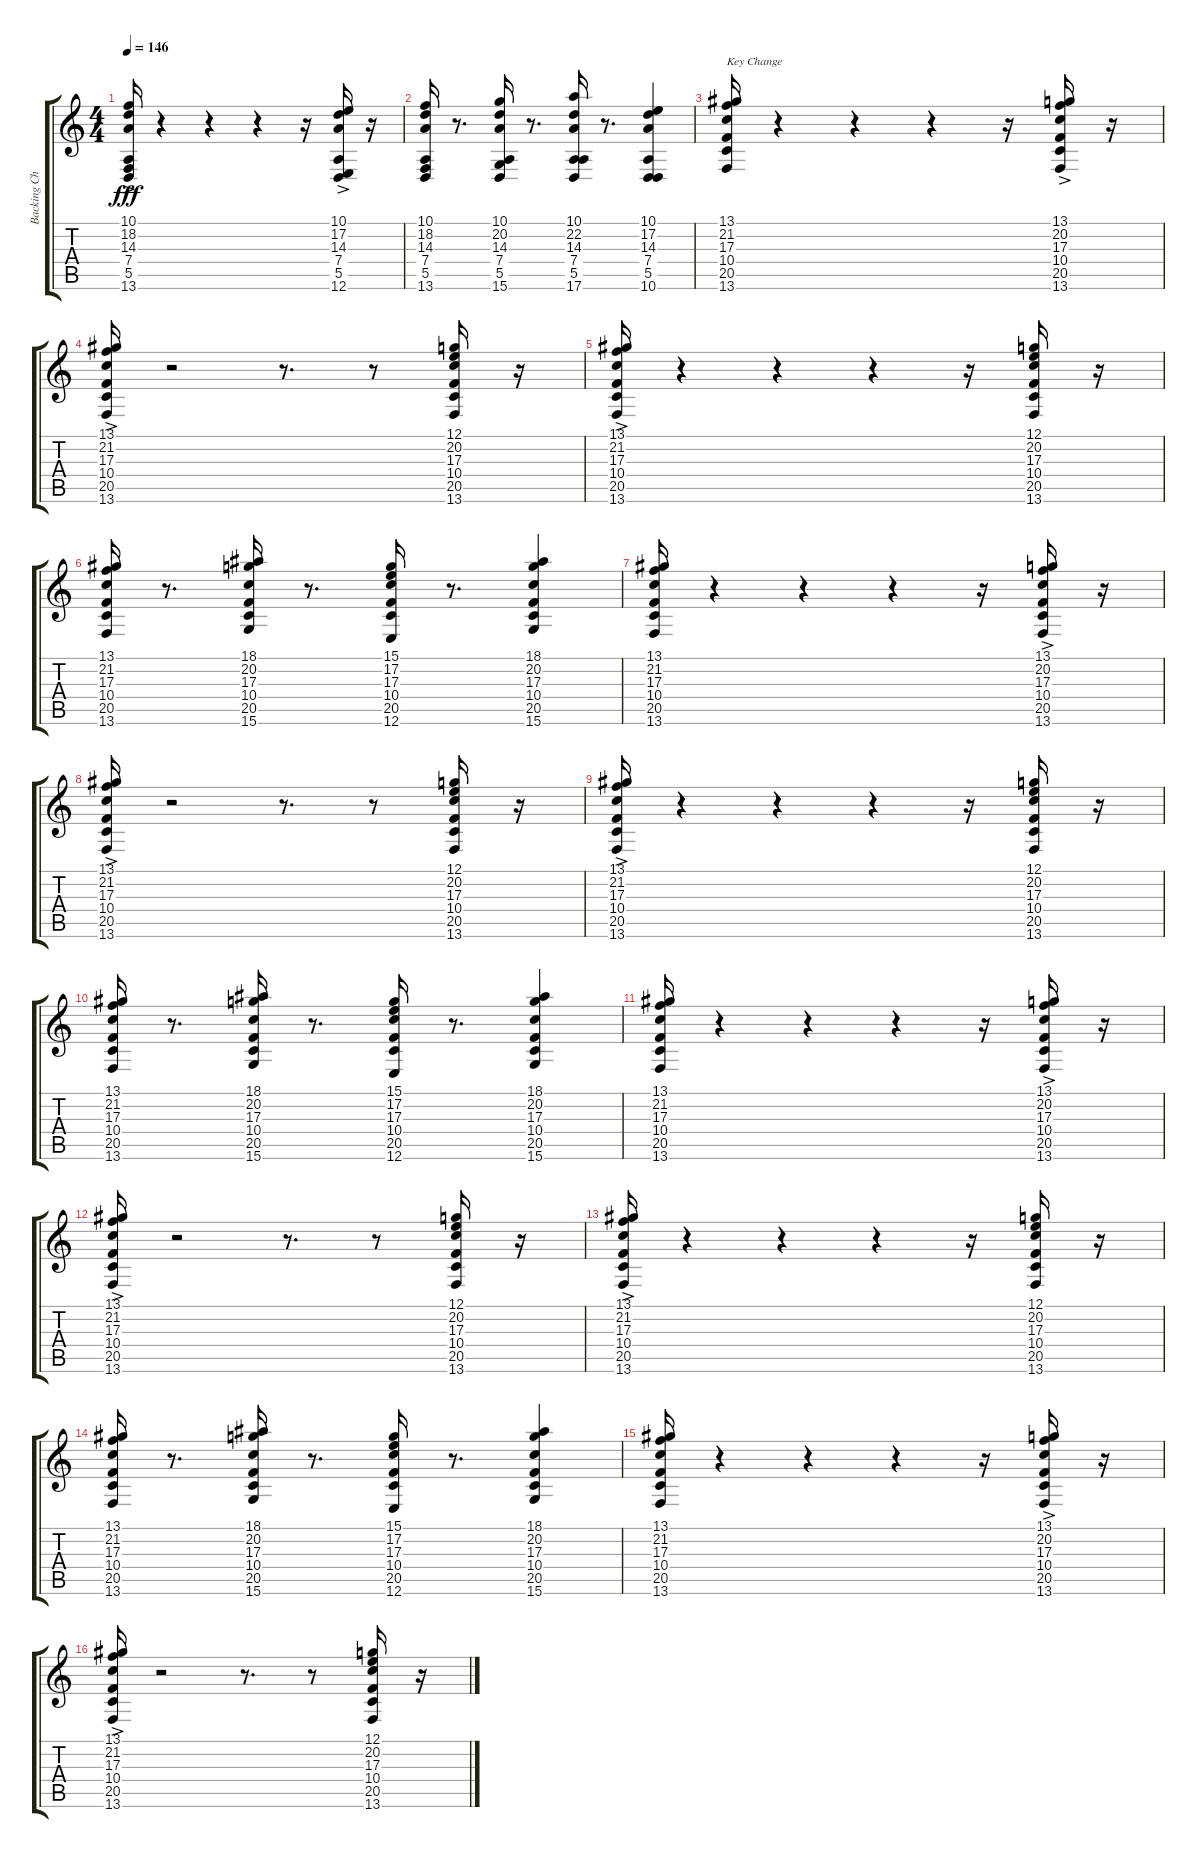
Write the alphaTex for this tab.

\track ("Backing Choir" "Backing Ch") {instrument choiraahs}
\staff {score tabs}
\tuning (E4 B3 G3 D3 A2 E2) {hide}
\ts (4 4)
\tempo 146
\clef g2
\ks c
(10.1{ac} 18.2 14.3 7.4 5.5 13.6).16{dy fff} r.4 r.4 r.4 r.16 (10.1{ac} 17.2 14.3 7.4 5.5 12.6).16 r.16 |
(10.1 18.2 14.3 7.4 5.5 13.6).16 r.8{d} (10.1 20.2 14.3 7.4 5.5 15.6).16 r.8{d} (10.1 22.2 14.3 7.4 5.5 17.6).16 r.8{d} (10.1 17.2 14.3 7.4 5.5 10.6).4 |
(13.1 21.2 17.3 10.4 20.5 13.6).16{txt "Key Change"} r.4 r.4 r.4 r.16 (13.1{ac} 20.2{ac} 17.3 10.4 20.5 13.6).16 r.16 |
(13.1{ac} 21.2 17.3 10.4 20.5 13.6).16 r.2 r.8{d} r.8 (12.1 20.2 17.3 10.4 20.5 13.6).16 r.16 |
(13.1{ac} 21.2 17.3 10.4 20.5 13.6).16 r.4 r.4 r.4 r.16 (12.1 20.2 17.3 10.4 20.5 13.6).16 r.16 |
(13.1 21.2 17.3 10.4 20.5 13.6).16 r.8{d} (18.1 20.2 17.3 10.4 20.5 15.6).16 r.8{d} (15.1 17.2 17.3 10.4 20.5 12.6).16 r.8{d} (18.1 20.2 17.3 10.4 20.5 15.6).4 |
(13.1 21.2 17.3 10.4 20.5 13.6).16 r.4 r.4 r.4 r.16 (13.1{ac} 20.2{ac} 17.3 10.4 20.5 13.6).16 r.16 |
(13.1{ac} 21.2 17.3 10.4 20.5 13.6).16 r.2 r.8{d} r.8 (12.1 20.2 17.3 10.4 20.5 13.6).16 r.16 |
(13.1{ac} 21.2 17.3 10.4 20.5 13.6).16 r.4 r.4 r.4 r.16 (12.1 20.2 17.3 10.4 20.5 13.6).16 r.16 |
(13.1 21.2 17.3 10.4 20.5 13.6).16 r.8{d} (18.1 20.2 17.3 10.4 20.5 15.6).16 r.8{d} (15.1 17.2 17.3 10.4 20.5 12.6).16 r.8{d} (18.1 20.2 17.3 10.4 20.5 15.6).4 |
(13.1 21.2 17.3 10.4 20.5 13.6).16 r.4 r.4 r.4 r.16 (13.1{ac} 20.2{ac} 17.3 10.4 20.5 13.6).16 r.16 |
(13.1{ac} 21.2 17.3 10.4 20.5 13.6).16 r.2 r.8{d} r.8 (12.1 20.2 17.3 10.4 20.5 13.6).16 r.16 |
(13.1{ac} 21.2 17.3 10.4 20.5 13.6).16 r.4 r.4 r.4 r.16 (12.1 20.2 17.3 10.4 20.5 13.6).16 r.16 |
(13.1 21.2 17.3 10.4 20.5 13.6).16 r.8{d} (18.1 20.2 17.3 10.4 20.5 15.6).16 r.8{d} (15.1 17.2 17.3 10.4 20.5 12.6).16 r.8{d} (18.1 20.2 17.3 10.4 20.5 15.6).4 |
(13.1 21.2 17.3 10.4 20.5 13.6).16 r.4 r.4 r.4 r.16 (13.1{ac} 20.2{ac} 17.3 10.4 20.5 13.6).16 r.16 |
(13.1{ac} 21.2 17.3 10.4 20.5 13.6).16 r.2 r.8{d} r.8 (12.1 20.2 17.3 10.4 20.5 13.6).16 r.16
